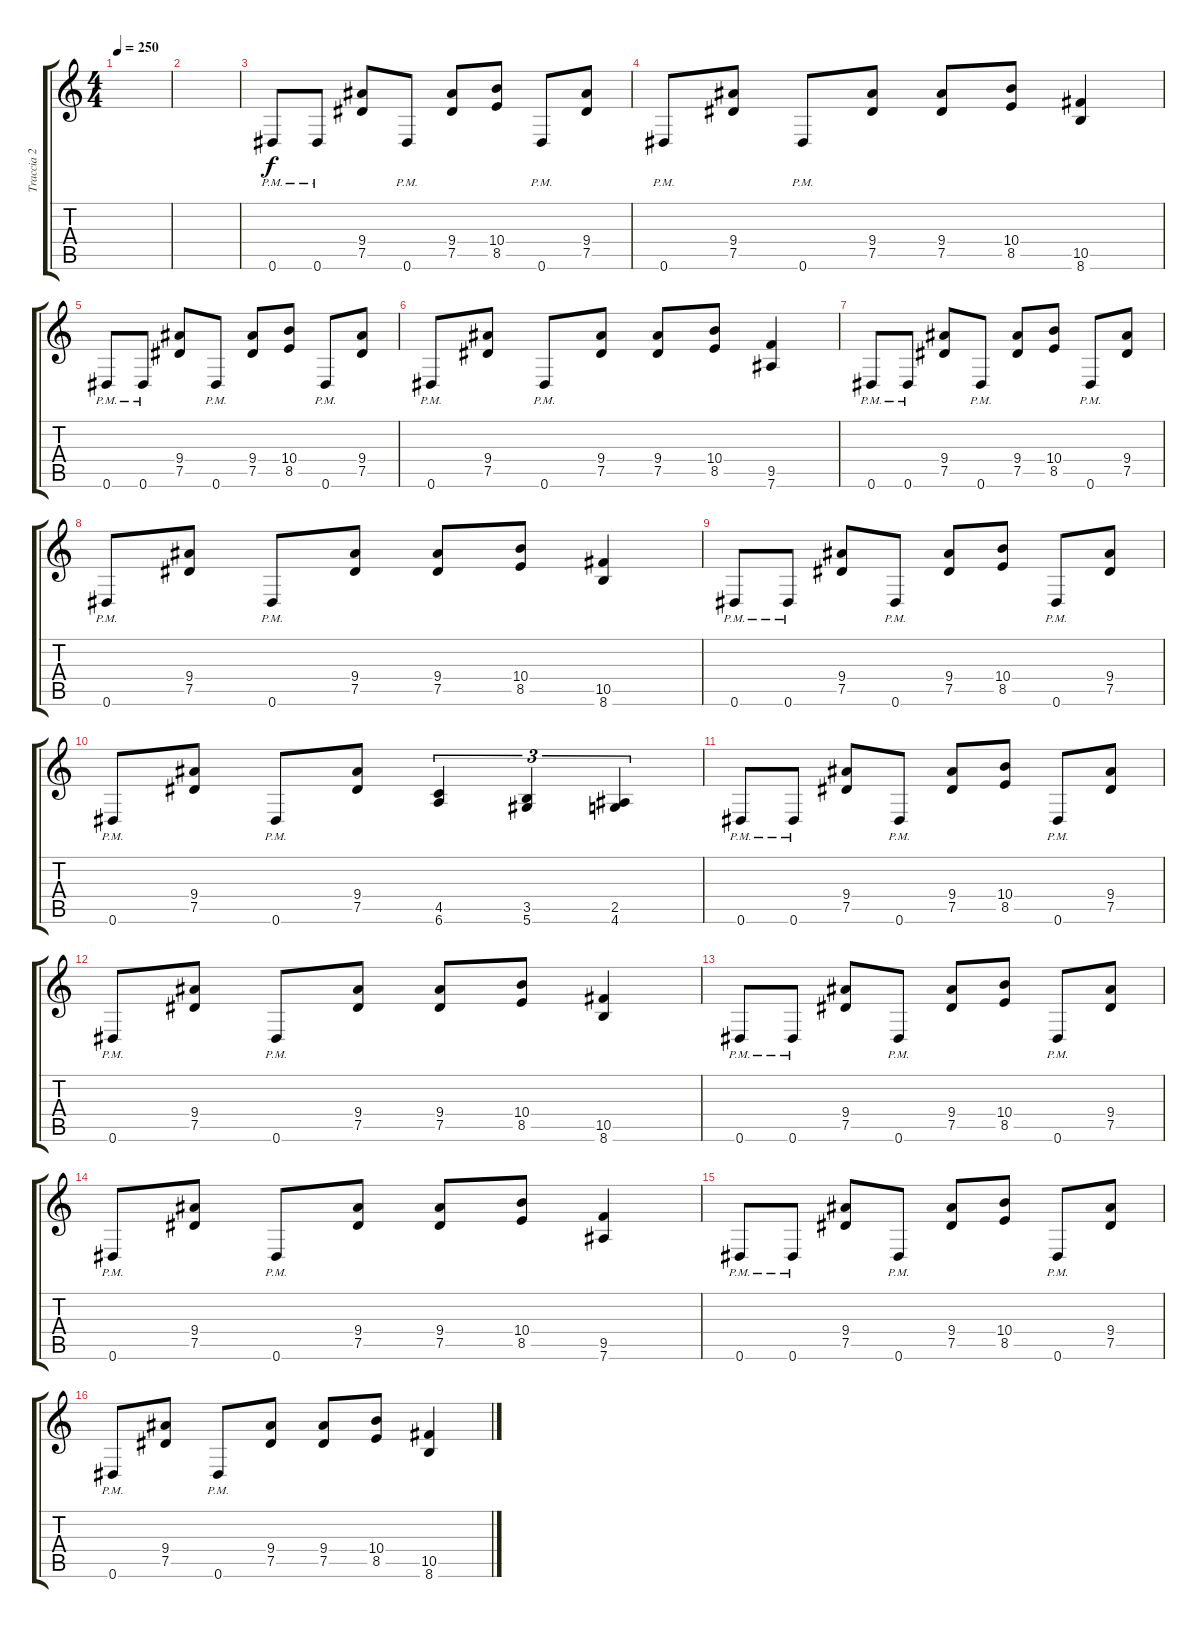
\track ("Traccia 2" "Traccia 2") {instrument overdrivenguitar}
\staff {score tabs}
\tuning (Eb4 Bb3 Gb3 Db3 Ab2 Eb2) {hide}
\ts (4 4)
\tempo 250
\clef g2
\ks c
|
|
0.6{pm}.8 0.6{pm}.8 (9.4 7.5).8 0.6{pm}.8 (9.4 7.5).8 (10.4 8.5).8 0.6{pm}.8 (9.4 7.5).8 |
0.6{pm}.8 (9.4 7.5).8 0.6{pm}.8 (9.4 7.5).8 (9.4 7.5).8 (10.4 8.5).8 (10.5 8.6).4 |
0.6{pm}.8 0.6{pm}.8 (9.4 7.5).8 0.6{pm}.8 (9.4 7.5).8 (10.4 8.5).8 0.6{pm}.8 (9.4 7.5).8 |
0.6{pm}.8 (9.4 7.5).8 0.6{pm}.8 (9.4 7.5).8 (9.4 7.5).8 (10.4 8.5).8 (9.5 7.6).4 |
0.6{pm}.8 0.6{pm}.8 (9.4 7.5).8 0.6{pm}.8 (9.4 7.5).8 (10.4 8.5).8 0.6{pm}.8 (9.4 7.5).8 |
0.6{pm}.8 (9.4 7.5).8 0.6{pm}.8 (9.4 7.5).8 (9.4 7.5).8 (10.4 8.5).8 (10.5 8.6).4 |
0.6{pm}.8 0.6{pm}.8 (9.4 7.5).8 0.6{pm}.8 (9.4 7.5).8 (10.4 8.5).8 0.6{pm}.8 (9.4 7.5).8 |
0.6{pm}.8 (9.4 7.5).8 0.6{pm}.8 (9.4 7.5).8 (4.5 6.6).4{tu (3 2)} (3.5 5.6).4{tu (3 2)} (2.5 4.6).4{tu (3 2)} |
0.6{pm}.8 0.6{pm}.8 (9.4 7.5).8 0.6{pm}.8 (9.4 7.5).8 (10.4 8.5).8 0.6{pm}.8 (9.4 7.5).8 |
0.6{pm}.8 (9.4 7.5).8 0.6{pm}.8 (9.4 7.5).8 (9.4 7.5).8 (10.4 8.5).8 (10.5 8.6).4 |
0.6{pm}.8 0.6{pm}.8 (9.4 7.5).8 0.6{pm}.8 (9.4 7.5).8 (10.4 8.5).8 0.6{pm}.8 (9.4 7.5).8 |
0.6{pm}.8 (9.4 7.5).8 0.6{pm}.8 (9.4 7.5).8 (9.4 7.5).8 (10.4 8.5).8 (9.5 7.6).4 |
0.6{pm}.8 0.6{pm}.8 (9.4 7.5).8 0.6{pm}.8 (9.4 7.5).8 (10.4 8.5).8 0.6{pm}.8 (9.4 7.5).8 |
0.6{pm}.8 (9.4 7.5).8 0.6{pm}.8 (9.4 7.5).8 (9.4 7.5).8 (10.4 8.5).8 (10.5 8.6).4
